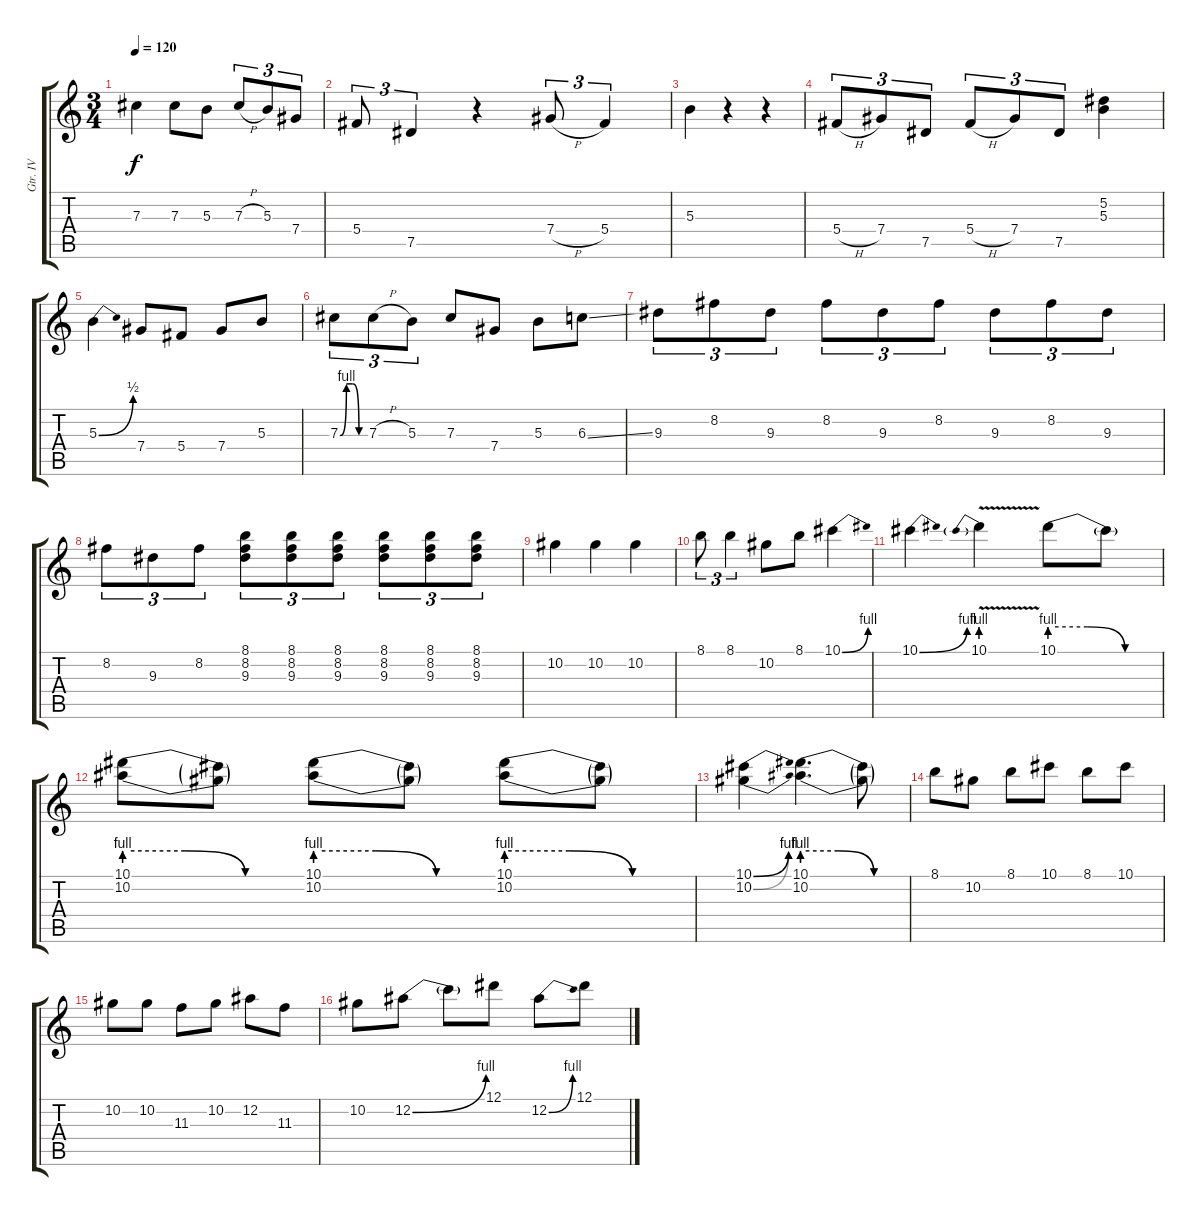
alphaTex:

\track ("Gtr. IV" "Gtr. IV") {instrument acousticguitarsteel}
\staff {score tabs}
\tuning (Eb4 Bb3 Gb3 Db3 Ab2 Eb2) {hide}
\ts (3 4)
\tempo 120
\clef g2
\ks c
7.3.4{dy f} 7.3.8 5.3.8 7.3{h}.8{tu (3 2)} 5.3.8{tu (3 2)} 7.4.8{tu (3 2)} |
5.4.8{tu (3 2)} 7.5.4{tu (3 2)} r.4 7.4{h}.8{tu (3 2)} 5.4.4{tu (3 2)} |
5.3.4 r.4 r.4 |
5.4{h}.8{tu (3 2)} 7.4.8{tu (3 2)} 7.5.8{tu (3 2)} 5.4{h}.8{tu (3 2)} 7.4.8{tu (3 2)} 7.5.8{tu (3 2)} (5.2 5.3).4 |
5.3{be (bend 0 0 60 2)}.4 7.4.8 5.4.8 7.4.8 5.3.8 |
7.3{be (custom 0 0 15 4 30 4 45 0 60 0)}.8{tu (3 2)} 7.3{h}.8{tu (3 2)} 5.3.8{tu (3 2)} 7.3.8 7.4.8 5.3.8 6.3{ss}.8 |
9.3.8{tu (3 2)} 8.2.8{tu (3 2)} 9.3.8{tu (3 2)} 8.2.8{tu (3 2)} 9.3.8{tu (3 2)} 8.2.8{tu (3 2)} 9.3.8{tu (3 2)} 8.2.8{tu (3 2)} 9.3.8{tu (3 2)} |
8.2.8{tu (3 2)} 9.3.8{tu (3 2)} 8.2.8{tu (3 2)} (8.1 8.2 9.3).8{tu (3 2)} (8.1 8.2 9.3).8{tu (3 2)} (8.1 8.2 9.3).8{tu (3 2)} (8.1 8.2 9.3).8{tu (3 2)} (8.1 8.2 9.3).8{tu (3 2)} (8.1 8.2 9.3).8{tu (3 2)} |
10.2.4 10.2.4 10.2.4 |
8.1.8{tu (3 2)} 8.1.4{tu (3 2)} 10.2.8 8.1.8 10.1{be (bend 0 0 60 4)}.4 |
10.1{be (bend 0 0 60 4)}.4 10.1{be (prebend 0 4 60 4) v}.4 10.1{be (custom 0 4 20 4 40 0 60 0)}.8 10.1{t}.8 |
(10.1{be (custom 0 4 20 4 40 0 60 0)} 10.2{be (custom 0 4 20 4 40 0 60 0)}).8 (10.1{t} 10.2{t}).8 (10.1{be (custom 0 4 20 4 40 0 60 0)} 10.2{be (custom 0 4 20 4 40 0 60 0)}).8 (10.1{t} 10.2{t}).8 (10.1{be (custom 0 4 20 4 40 0 60 0)} 10.2{be (custom 0 4 20 4 40 0 60 0)}).8 (10.1{t} 10.2{t}).8 |
(10.1{be (bend 0 0 60 4)} 10.2{be (bend 0 0 60 4)}).4 (10.1{be (custom 0 4 20 4 40 0 60 0)} 10.2{be (custom 0 4 20 4 40 0 60 0)}).4{d} (10.1{t} 10.2{t}).8 |
8.1.8 10.2.8 8.1.8 10.1.8 8.1.8 10.1.8 |
10.2.8 10.2.8 11.3.8 10.2.8 12.2.8 11.3.8 |
10.2.8 12.2{be (bend 0 0 60 4)}.8 12.2{t}.8 12.1.8 12.2{be (bend 0 0 60 4)}.8 12.1.8
